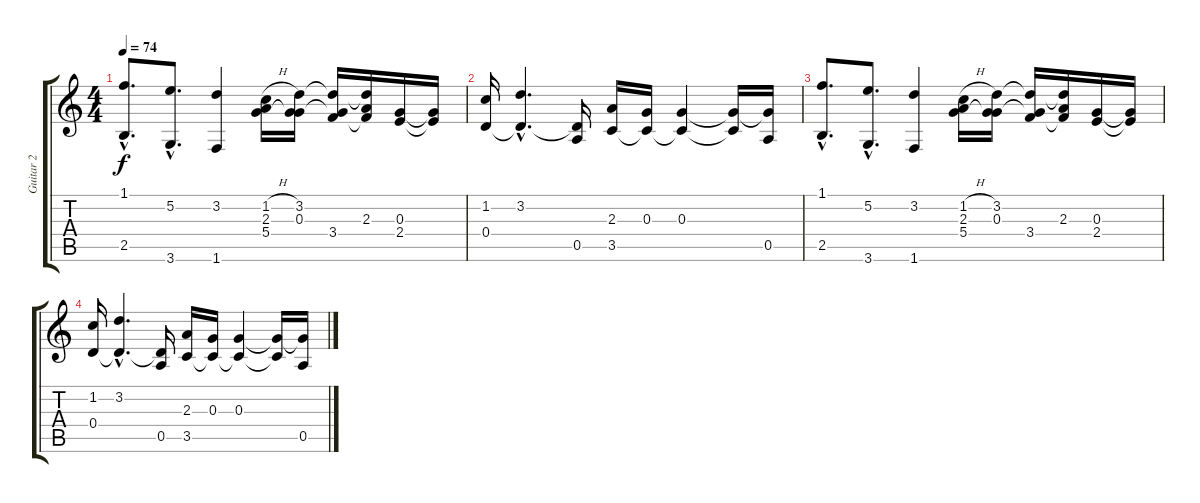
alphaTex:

\track ("Guitar 2" "Guitar 2") {instrument electricguitarclean}
\staff {score tabs}
\tuning (E4 B3 G3 D3 A2 E2) {hide}
\ts (4 4)
\tempo 74
\clef g2
\ks c
(1.1{hac} 2.5{hac}).8{d dy f} (5.2{hac} 3.6{hac}).8{d} (3.2 1.6).4 (1.2{h} 2.3 5.4).16 (3.2 0.3 5.4{t}).16 (3.2{t} 0.3{t} 3.4).16 (3.2{t} 2.3 3.4{t}).16 (0.3 2.4).16 (0.3{t} 2.4{t}).16 |
(1.2 0.4).16 (3.2{hac} 0.4{hac t}).4{d} (0.4{t} 0.5).16 (2.3 3.5).16 (0.3 3.5{t}).16 (0.3 3.5{t}).4 (0.3{t} 3.5{t}).16 (0.3{t} 0.5).16 |
(1.1{hac} 2.5{hac}).8{d} (5.2{hac} 3.6{hac}).8{d} (3.2 1.6).4 (1.2{h} 2.3 5.4).16 (3.2 0.3 5.4{t}).16 (3.2{t} 0.3{t} 3.4).16 (3.2{t} 2.3 3.4{t}).16 (0.3 2.4).16 (0.3{t} 2.4{t}).16 |
(1.2 0.4).16 (3.2{hac} 0.4{hac t}).4{d} (0.4{t} 0.5).16 (2.3 3.5).16 (0.3 3.5{t}).16 (0.3 3.5{t}).4 (0.3{t} 3.5{t}).16 (0.3{t} 0.5).16
